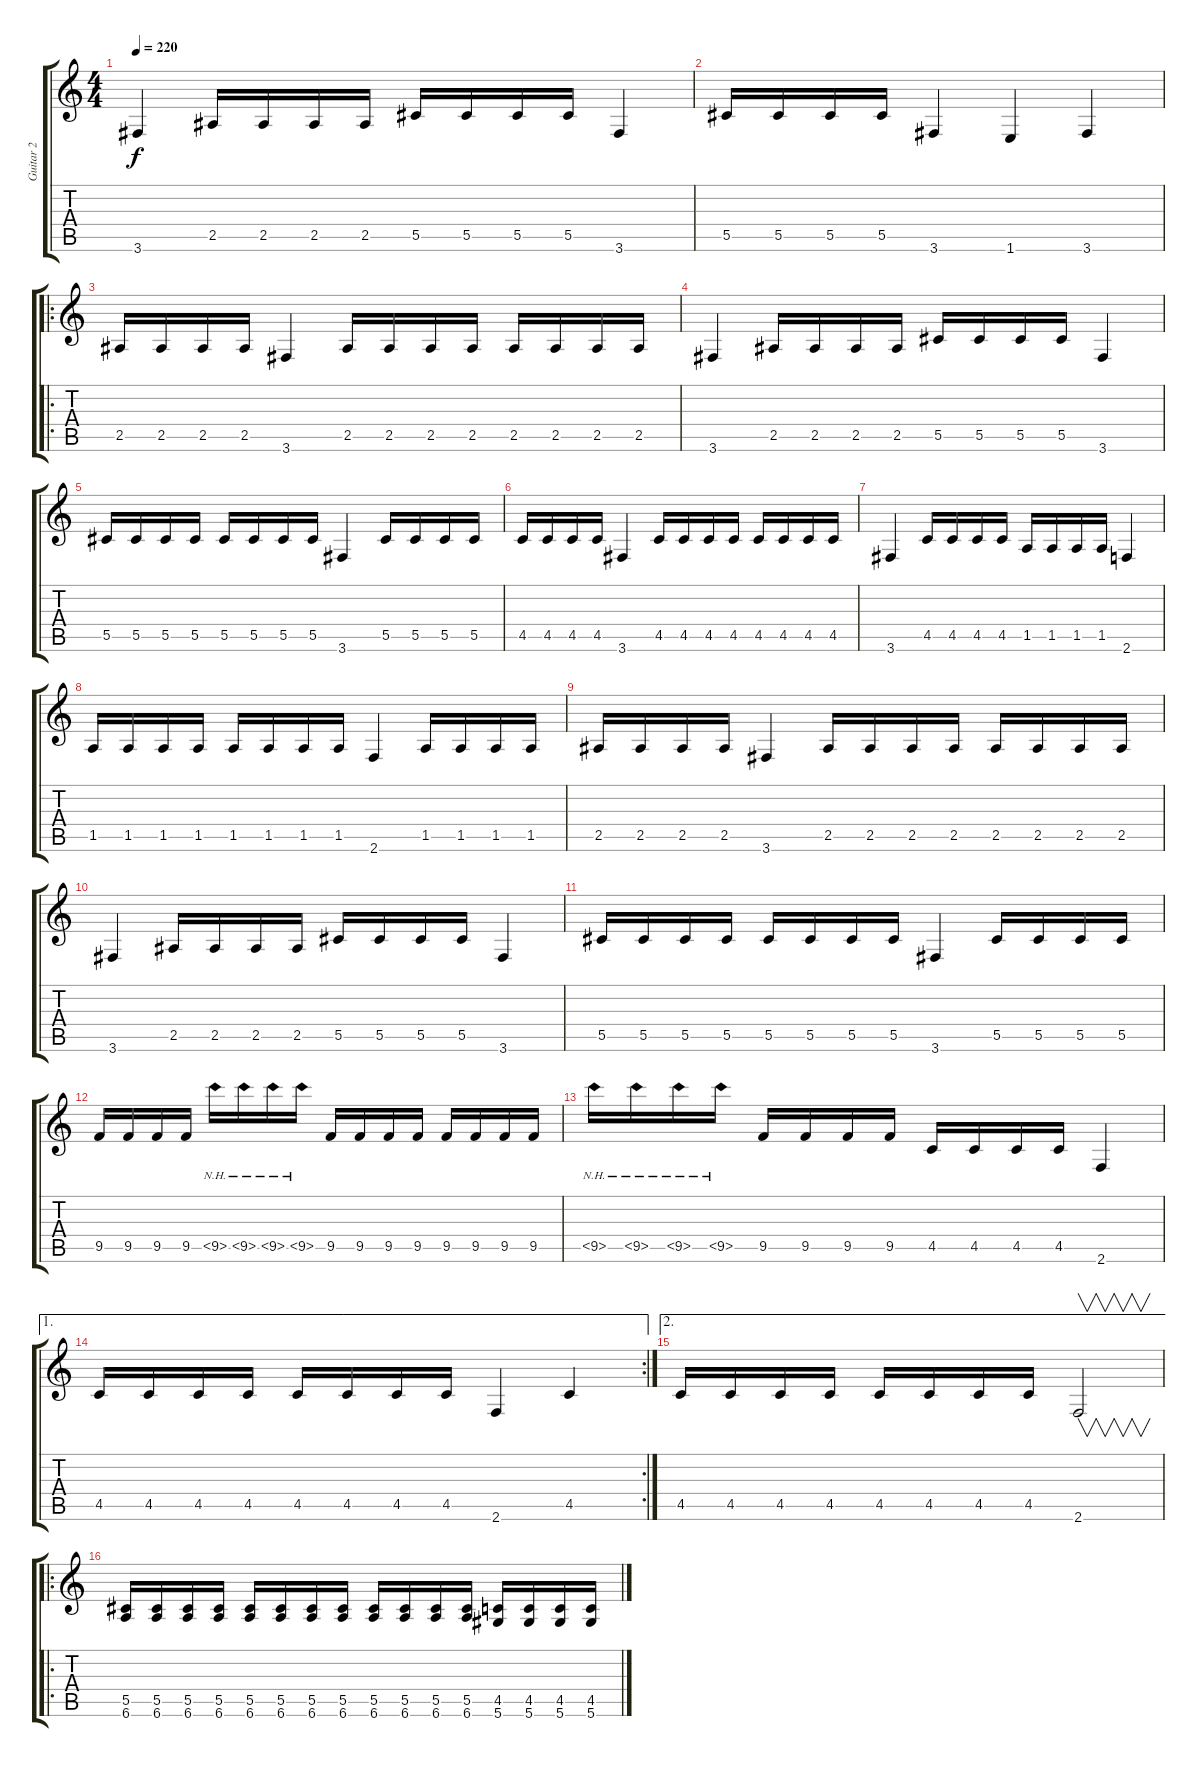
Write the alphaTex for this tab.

\track ("Guitar 2" "Guitar 2") {instrument distortionguitar}
\staff {score tabs}
\tuning (Eb4 Bb3 Gb3 Db3 Ab2 Eb2) {hide}
\ts (4 4)
\tempo 220
\clef g2
\ks c
3.6.4{dy f} 2.5.16 2.5.16 2.5.16 2.5.16 5.5.16 5.5.16 5.5.16 5.5.16 3.6.4 |
5.5.16 5.5.16 5.5.16 5.5.16 3.6.4 1.6.4 3.6.4 |
\ro
2.5.16 2.5.16 2.5.16 2.5.16 3.6.4 2.5.16 2.5.16 2.5.16 2.5.16 2.5.16 2.5.16 2.5.16 2.5.16 |
3.6.4 2.5.16 2.5.16 2.5.16 2.5.16 5.5.16 5.5.16 5.5.16 5.5.16 3.6.4 |
5.5.16 5.5.16 5.5.16 5.5.16 5.5.16 5.5.16 5.5.16 5.5.16 3.6.4 5.5.16 5.5.16 5.5.16 5.5.16 |
4.5.16 4.5.16 4.5.16 4.5.16 3.6.4 4.5.16 4.5.16 4.5.16 4.5.16 4.5.16 4.5.16 4.5.16 4.5.16 |
3.6.4 4.5.16 4.5.16 4.5.16 4.5.16 1.5.16 1.5.16 1.5.16 1.5.16 2.6.4 |
1.5.16 1.5.16 1.5.16 1.5.16 1.5.16 1.5.16 1.5.16 1.5.16 2.6.4 1.5.16 1.5.16 1.5.16 1.5.16 |
2.5.16 2.5.16 2.5.16 2.5.16 3.6.4 2.5.16 2.5.16 2.5.16 2.5.16 2.5.16 2.5.16 2.5.16 2.5.16 |
3.6.4 2.5.16 2.5.16 2.5.16 2.5.16 5.5.16 5.5.16 5.5.16 5.5.16 3.6.4 |
5.5.16 5.5.16 5.5.16 5.5.16 5.5.16 5.5.16 5.5.16 5.5.16 3.6.4 5.5.16 5.5.16 5.5.16 5.5.16 |
9.5.16 9.5.16 9.5.16 9.5.16 9.5{nh}.16 9.5{nh}.16 9.5{nh}.16 9.5{nh}.16 9.5.16 9.5.16 9.5.16 9.5.16 9.5.16 9.5.16 9.5.16 9.5.16 |
9.5{nh}.16 9.5{nh}.16 9.5{nh}.16 9.5{nh}.16 9.5.16 9.5.16 9.5.16 9.5.16 4.5.16 4.5.16 4.5.16 4.5.16 2.6.4 |
\ae 1
\rc 2
4.5.16 4.5.16 4.5.16 4.5.16 4.5.16 4.5.16 4.5.16 4.5.16 2.6.4 4.5.4 |
\ae 2
4.5.16 4.5.16 4.5.16 4.5.16 4.5.16 4.5.16 4.5.16 4.5.16 2.6.2{v} |
\ro
(5.5 6.6).16 (5.5 6.6).16 (5.5 6.6).16 (5.5 6.6).16 (5.5 6.6).16 (5.5 6.6).16 (5.5 6.6).16 (5.5 6.6).16 (5.5 6.6).16 (5.5 6.6).16 (5.5 6.6).16 (5.5 6.6).16 (4.5 5.6).16 (4.5 5.6).16 (4.5 5.6).16 (4.5 5.6).16
